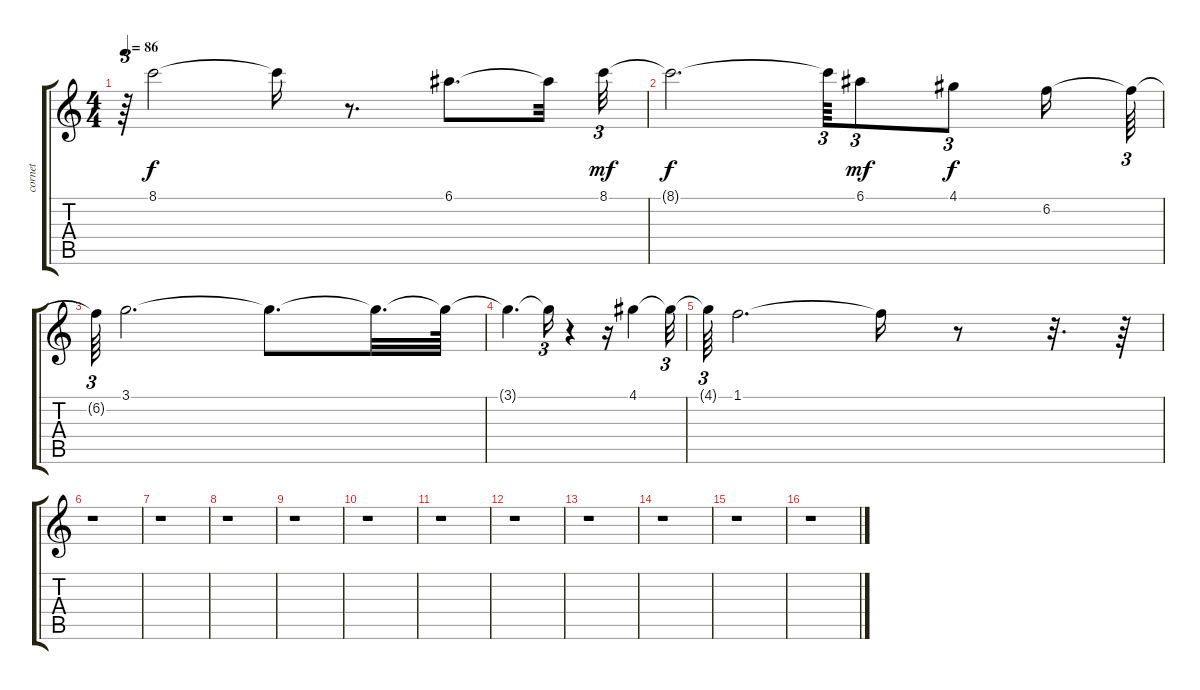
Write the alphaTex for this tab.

\track ("cornet" "cornet") {instrument distortionguitar}
\staff {score tabs}
\tuning (E4 B3 G3 D3 A2 E2) {hide}
\ts (4 4)
\tempo 86
\clef g2
\ks c
r.64{tu (3 2) dy f} 8.1.2 8.1{t}.16 r.8{d} 6.1.8{d} 6.1{t}.32 8.1.32{tu (3 2) dy mf} |
8.1{t}.2{d dy f} 8.1{t}.64{tu (3 2)} 6.1.8{tu (3 2) dy mf} 4.1.8{tu (3 2) dy f} 6.2.16 6.2{t}.64{tu (3 2)} |
6.2{t}.64{tu (3 2)} 3.1.2{d} 3.1{t}.8{d} 3.1{t}.32{d} 3.1{t}.64 |
3.1{t}.4{d} 3.1{t}.16{tu (3 2)} r.4 r.16 4.1.4 4.1{t}.32{tu (3 2)} |
4.1{t}.64{tu (3 2)} 1.1.2{d} 1.1{t}.16 r.8 r.32{d} r.64 |
r.1 |
r.1 |
r.1 |
r.1 |
r.1 |
r.1 |
r.1 |
r.1 |
r.1 |
r.1 |
r.1
